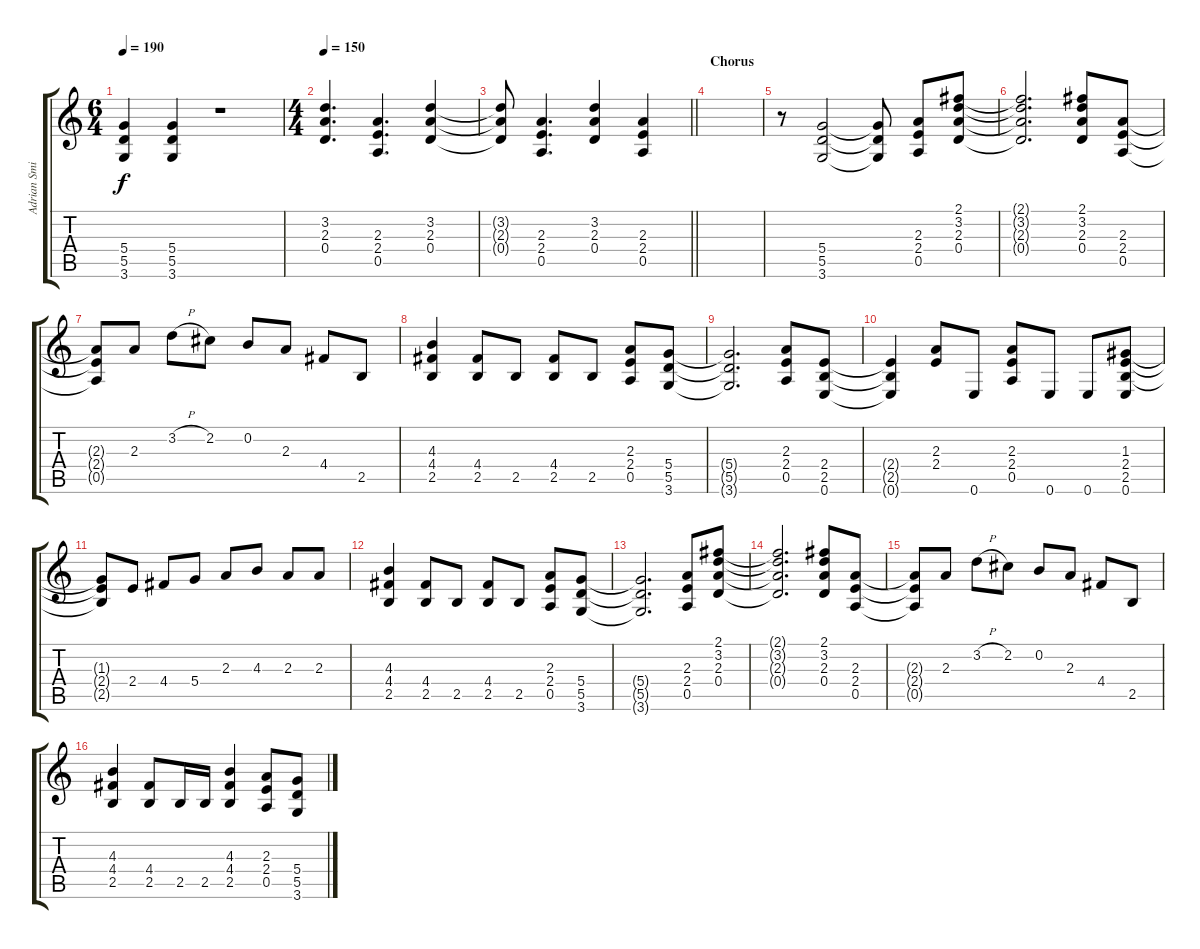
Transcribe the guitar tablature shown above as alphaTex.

\track ("Adrian Smith" "Adrian Smi") {instrument distortionguitar}
\staff {score tabs}
\tuning (E4 B3 G3 D3 A2 E2) {hide}
\ts (6 4)
\tempo 190
\clef g2
\ks c
(5.4 5.5 3.6).4{dy f} (5.4 5.5 3.6).4 r.1 |
\ts (4 4)
\tempo 150
(3.2 2.3 0.4).4{d} (2.3 2.4 0.5).4{d} (3.2 2.3 0.4).4 |
\barLineRight lightlight
(3.2{t} 2.3{t} 0.4{t}).8 (2.3 2.4 0.5).4{d} (3.2 2.3 0.4).4 (2.3 2.4 0.5).4 |
\section ("" "Chorus")
|
r.8 (5.4 5.5 3.6).2 (5.4{t} 5.5{t} 3.6{t}).8 (2.3 2.4 0.5).8 (2.1 3.2 2.3 0.4).8 |
(2.1{t} 3.2{t} 2.3{t} 0.4{t}).2{d} (2.1 3.2 2.3 0.4).8 (2.3 2.4 0.5).8 |
(2.3{t} 2.4{t} 0.5{t}).8 2.3.8 3.2{h}.8 2.2.8 0.2.8 2.3.8 4.4.8 2.5.8 |
(4.3 4.4 2.5).4 (4.4 2.5).8 2.5.8 (4.4 2.5).8 2.5.8 (2.3 2.4 0.5).8 (5.4 5.5 3.6).8 |
(5.4{t} 5.5{t} 3.6{t}).2{d} (2.3 2.4 0.5).8 (2.4 2.5 0.6).8 |
(2.4{t} 2.5{t} 0.6{t}).4 (2.3 2.4).8 0.6.8 (2.3 2.4 0.5).8 0.6.8 0.6.8 (1.3 2.4 2.5 0.6).8 |
(1.3{t} 2.4{t} 2.5{t}).8 2.4.8 4.4.8 5.4.8 2.3.8 4.3.8 2.3.8 2.3.8 |
(4.3 4.4 2.5).4 (4.4 2.5).8 2.5.8 (4.4 2.5).8 2.5.8 (2.3 2.4 0.5).8 (5.4 5.5 3.6).8 |
(5.4{t} 5.5{t} 3.6{t}).2{d} (2.3 2.4 0.5).8 (2.1 3.2 2.3 0.4).8 |
(2.1{t} 3.2{t} 2.3{t} 0.4{t}).2{d} (2.1 3.2 2.3 0.4).8 (2.3 2.4 0.5).8 |
(2.3{t} 2.4{t} 0.5{t}).8 2.3.8 3.2{h}.8 2.2.8 0.2.8 2.3.8 4.4.8 2.5.8 |
(4.3 4.4 2.5).4 (4.4 2.5).8 2.5.16 2.5.16 (4.3 4.4 2.5).4 (2.3 2.4 0.5).8 (5.4 5.5 3.6).8
